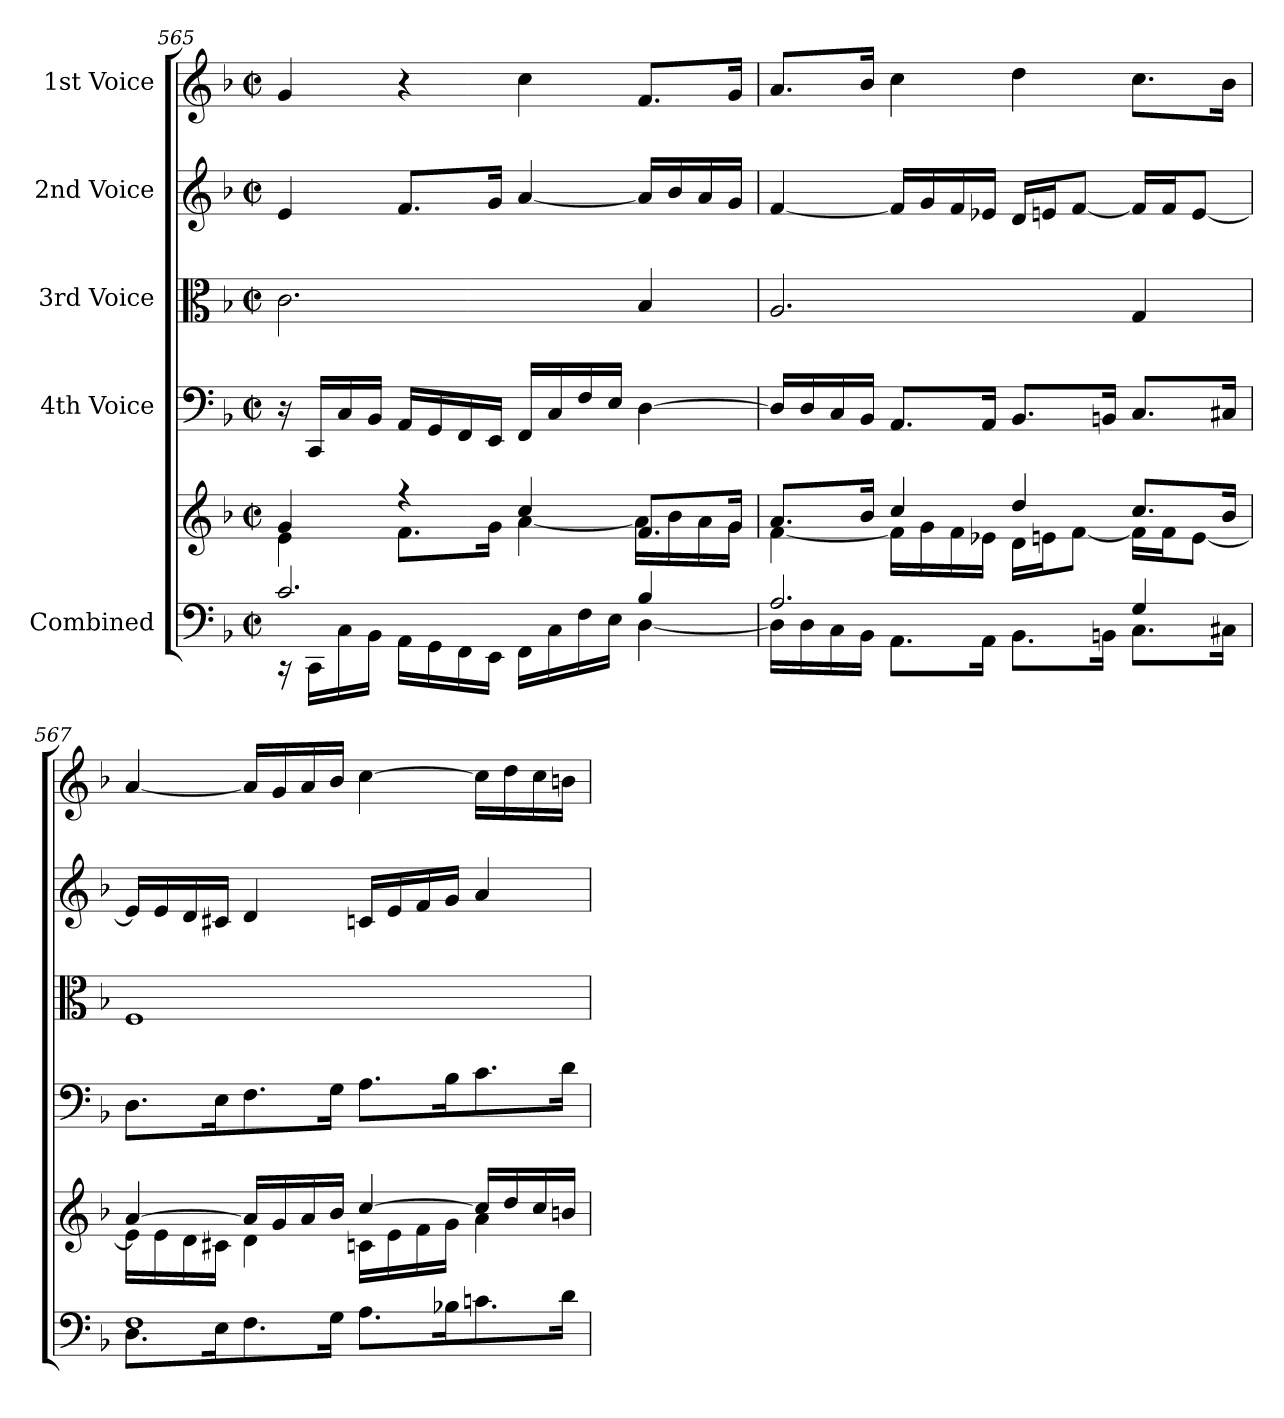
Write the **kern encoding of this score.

**kern	**kern	**kern	**kern	**kern	**kern
*part5	*part5	*part4	*part3	*part2	*part1
*staff6	*staff5	*staff4	*staff3	*staff2	*staff1
*I"Combined	*	*I"4th Voice	*I"3rd Voice	*I"2nd Voice	*I"1st Voice
*clefF4	*clefG2	*clefF4	*clefC3	*clefG2	*clefG2
*k[b-]	*k[b-]	*k[b-]	*k[b-]	*k[b-]	*k[b-]
*M2/2	*M2/2	*M2/2	*M2/2	*M2/2	*M2/2
*met(c|)	*met(c|)	*met(c|)	*met(c|)	*met(c|)	*met(c|)
=565	=565	=565	=565	=565	=565
*^	*^	*	*	*	*
2.c/	16r	4g/	4e\	16r	2.c\	4e/	4g/
.	16CC\LL	.	.	16CC/LL	.	.	.
.	16C\	.	.	16C/	.	.	.
.	16BB-\JJ	.	.	16BB-/JJ	.	.	.
.	16AA\LL	4r	8.f\L	16AA/LL	.	8.f/L	4r
.	16GG\	.	.	16GG/	.	.	.
.	16FF\	.	.	16FF/	.	.	.
.	16EE\JJ	.	16g\Jk	16EE/JJ	.	16g/Jk	.
.	16FF\LL	4cc/	[4a\	16FF/LL	.	[4a/	4cc\
.	16C\	.	.	16C/	.	.	.
.	16F\	.	.	16F/	.	.	.
.	16E\JJ	.	.	16E/JJ	.	.	.
4B-/	[4D\	8.f/L	16a\LL]	[4D\	4B-/	16a/LL]	8.f/L
.	.	.	16b-\	.	.	16b-/	.
.	.	.	16a\	.	.	16a/	.
.	.	16g/Jk	16g\JJ	.	.	16g/JJ	16g/Jk
=566	=566	=566	=566	=566	=566	=566	=566
2.A/	16D\LL]	8.a/L	[4f\	16D/LL]	2.A/	[4f/	8.a/L
.	16D\	.	.	16D/	.	.	.
.	16C\	.	.	16C/	.	.	.
.	16BB-\JJ	16b-/Jk	.	16BB-/JJ	.	.	16b-/Jk
.	8.AA\L	4cc/	16f\LL]	8.AA/L	.	16f/LL]	4cc\
.	.	.	16g\	.	.	16g/	.
.	.	.	16f\	.	.	16f/	.
.	16AA\Jk	.	16e-X\JJ	16AA/Jk	.	16e-X/JJ	.
.	8.BB-\L	4dd/	16d\LL	8.BB-/L	.	16d/LL	4dd\
.	.	.	16en\J	.	.	16en/J	.
.	.	.	[8f\J	.	.	[8f/J	.
.	16BBn\Jk	.	.	16BBn/Jk	.	.	.
4G/	8.C\L	8.cc/L	16f\LL]	8.C/L	4G/	16f/LL]	8.cc\L
.	.	.	16f\J	.	.	16f/J	.
.	.	.	[8e\J	.	.	[8e/J	.
.	16C#X\Jk	16b-/Jk	.	16C#X/Jk	.	.	16b-\Jk
!!LO:LB:g=z
=567	=567	=567	=567	=567	=567	=567	=567
1F	8.D\L	[4a/	16e\LL]	8.D\L	1F	16e/LL]	[4a/
.	.	.	16e\	.	.	16e/	.
.	.	.	16d\	.	.	16d/	.
.	16E\K	.	16c#X\JJ	16E\K	.	16c#X/JJ	.
.	8.F\	16a/LL]	4d\	8.F\	.	4d/	16a/LL]
.	.	16g/	.	.	.	.	16g/
.	.	16a/	.	.	.	.	16a/
.	16G\Jk	16b-/JJ	.	16G\Jk	.	.	16b-/JJ
.	8.A\L	[4cc/	16cn\LL	8.A\L	.	16cn/LL	[4cc\
.	.	.	16e\	.	.	16e/	.
.	.	.	16f\	.	.	16f/	.
.	16B-X\K	.	16g\JJ	16B-\K	.	16g/JJ	.
.	8.cn\	16cc/LL]	4a\	8.c\	.	4a/	16cc\LL]
.	.	16dd/	.	.	.	.	16dd\
.	.	16cc/	.	.	.	.	16cc\
.	16d\Jk	16bn/JJ	.	16d\Jk	.	.	16bn\JJ
*v	*v	*	*	*	*	*	*
*	*v	*v	*	*	*	*
=	=	=	=	=	=
*-	*-	*-	*-	*-	*-
